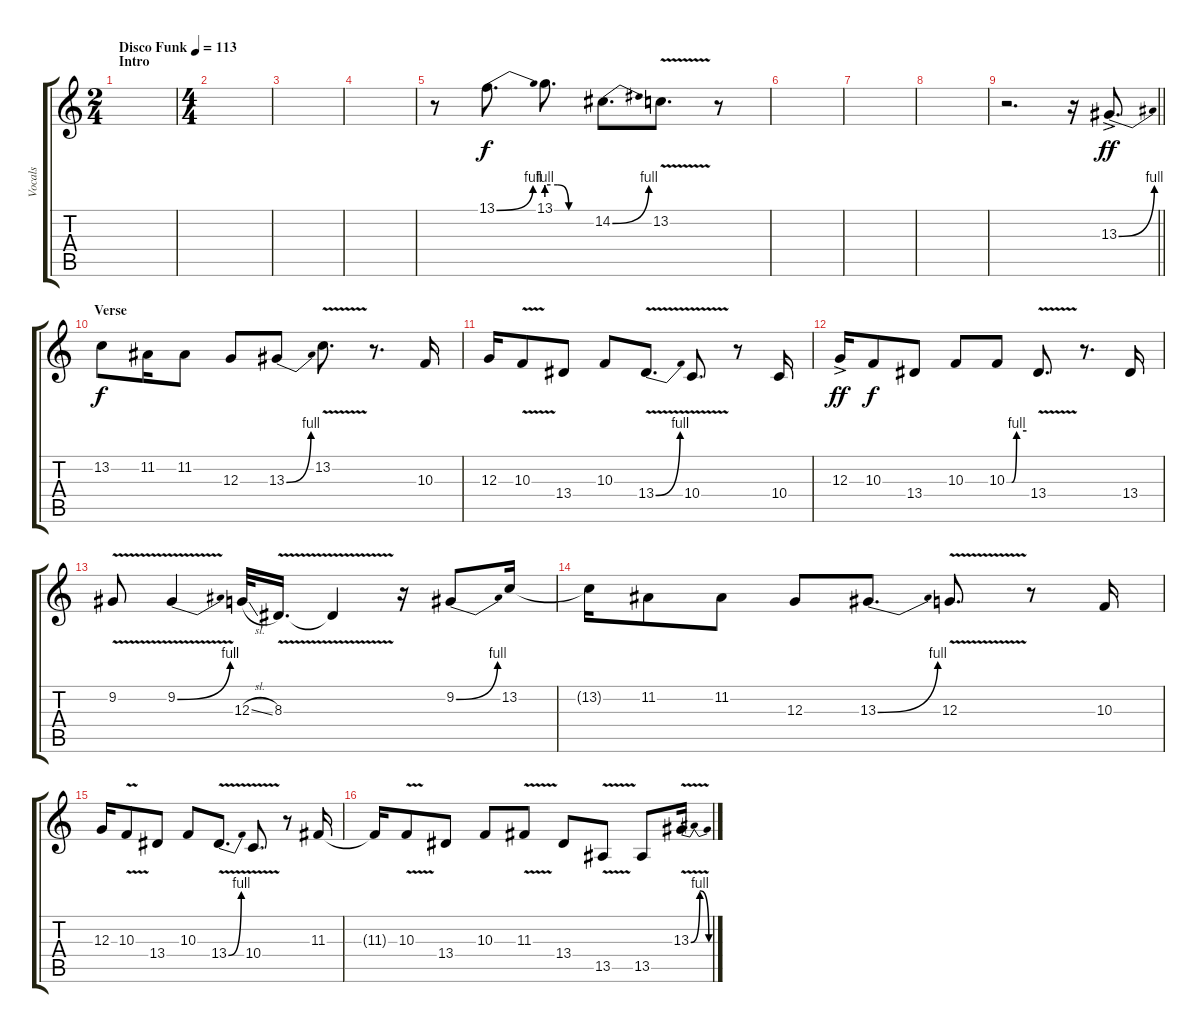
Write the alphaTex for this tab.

\track ("Vocals" "Vocals") {instrument trumpet bank 255}
\staff {score tabs}
\tuning (E4 B3 G3 D3 A2 E2) {hide}
\ts (2 4)
\section ("" "Intro")
\tempo (113 "Disco Funk")
\clef g2
\ks c
|
\ts (4 4)
|
|
|
r.8 13.1{be (bend 0 0 60 4)}.8{d} 13.1{be (custom 0 4 15 4 30 0 60 0)}.8{d} 14.2{be (bend 0 0 60 4)}.8{d} 13.2{v}.8{d} r.8 |
|
|
|
\barLineRight lightlight
r.2{d} r.16 13.3{be (bend 0 0 60 4) ac}.8{d dy ff} |
\section ("" "Verse")
13.2.8{dy f} 11.2.16 11.2.8 12.3.8 13.3{be (bend 0 0 60 4)}.8 13.2{v}.8{d} r.8{d} 10.3.16 |
12.3.16 10.3{v}.8 13.4.8 10.3.8 13.4{be (bend 0 0 60 4) v}.8{d} 10.4{v}.8{d} r.8 10.4.16 |
12.3{ac}.16{dy ff} 10.3.8{dy f} 13.4.8 10.3.8 10.3{be (custom 0 0 15 0 30 4 60 4)}.8 13.4{v}.8{d} r.8{d} 13.4.16 |
9.2{v}.8 9.2{be (bend 0 0 60 4) v}.4 12.3{sl}.32 8.3{v}.16{d} 8.3{t}.4 r.16 9.2{be (bend 0 0 60 4)}.8 13.2.16 |
13.2{t}.16 11.2.8 11.2.8 12.3.8 13.3{be (bend 0 0 60 4)}.8{d} 12.3{v}.8{d} r.8 10.3.16 |
12.3.16 10.3{v}.8 13.4.8 10.3.8 13.4{be (bend 0 0 60 4) v}.8{d} 10.4{v}.8{d} r.8 11.3.16 |
11.3{t}.16 10.3{v}.8 13.4.8 10.3.8 11.3{v}.8 13.4.8 13.5{v}.8 13.5.8 13.3{be (bendrelease 0 0 15 4 52 4 60 0) v}.16
